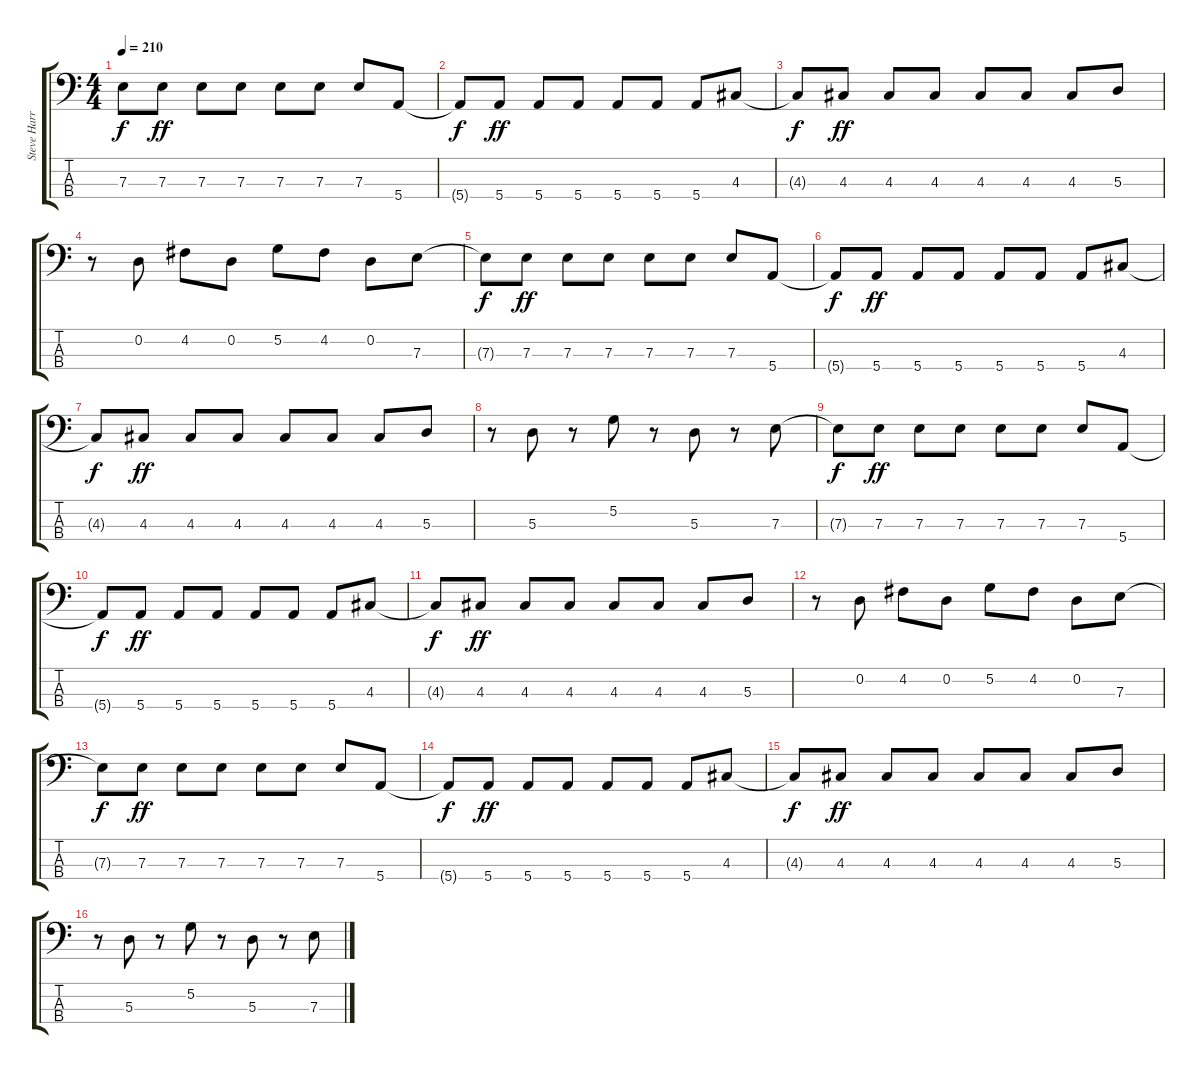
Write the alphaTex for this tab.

\track ("Steve Harris" "Steve Harr") {instrument electricbassfinger}
\staff {score tabs}
\tuning (G2 D2 A1 E1) {hide}
\ts (4 4)
\tempo 210
\clef f4
\ks c
7.3{t}.8{dy f} 7.3.8{dy ff} 7.3.8 7.3.8 7.3.8 7.3.8 7.3.8 5.4.8 |
5.4{t}.8{dy f} 5.4.8{dy ff} 5.4.8 5.4.8 5.4.8 5.4.8 5.4.8 4.3.8 |
4.3{t}.8{dy f} 4.3.8{dy ff} 4.3.8 4.3.8 4.3.8 4.3.8 4.3.8 5.3.8 |
r.8 0.2.8 4.2.8 0.2.8 5.2.8 4.2.8 0.2.8 7.3.8 |
7.3{t}.8{dy f} 7.3.8{dy ff} 7.3.8 7.3.8 7.3.8 7.3.8 7.3.8 5.4.8 |
5.4{t}.8{dy f} 5.4.8{dy ff} 5.4.8 5.4.8 5.4.8 5.4.8 5.4.8 4.3.8 |
4.3{t}.8{dy f} 4.3.8{dy ff} 4.3.8 4.3.8 4.3.8 4.3.8 4.3.8 5.3.8 |
r.8 5.3.8 r.8 5.2.8 r.8 5.3.8 r.8 7.3.8 |
7.3{t}.8{dy f} 7.3.8{dy ff} 7.3.8 7.3.8 7.3.8 7.3.8 7.3.8 5.4.8 |
5.4{t}.8{dy f} 5.4.8{dy ff} 5.4.8 5.4.8 5.4.8 5.4.8 5.4.8 4.3.8 |
4.3{t}.8{dy f} 4.3.8{dy ff} 4.3.8 4.3.8 4.3.8 4.3.8 4.3.8 5.3.8 |
r.8 0.2.8 4.2.8 0.2.8 5.2.8 4.2.8 0.2.8 7.3.8 |
7.3{t}.8{dy f} 7.3.8{dy ff} 7.3.8 7.3.8 7.3.8 7.3.8 7.3.8 5.4.8 |
5.4{t}.8{dy f} 5.4.8{dy ff} 5.4.8 5.4.8 5.4.8 5.4.8 5.4.8 4.3.8 |
4.3{t}.8{dy f} 4.3.8{dy ff} 4.3.8 4.3.8 4.3.8 4.3.8 4.3.8 5.3.8 |
r.8 5.3.8 r.8 5.2.8 r.8 5.3.8 r.8 7.3.8
